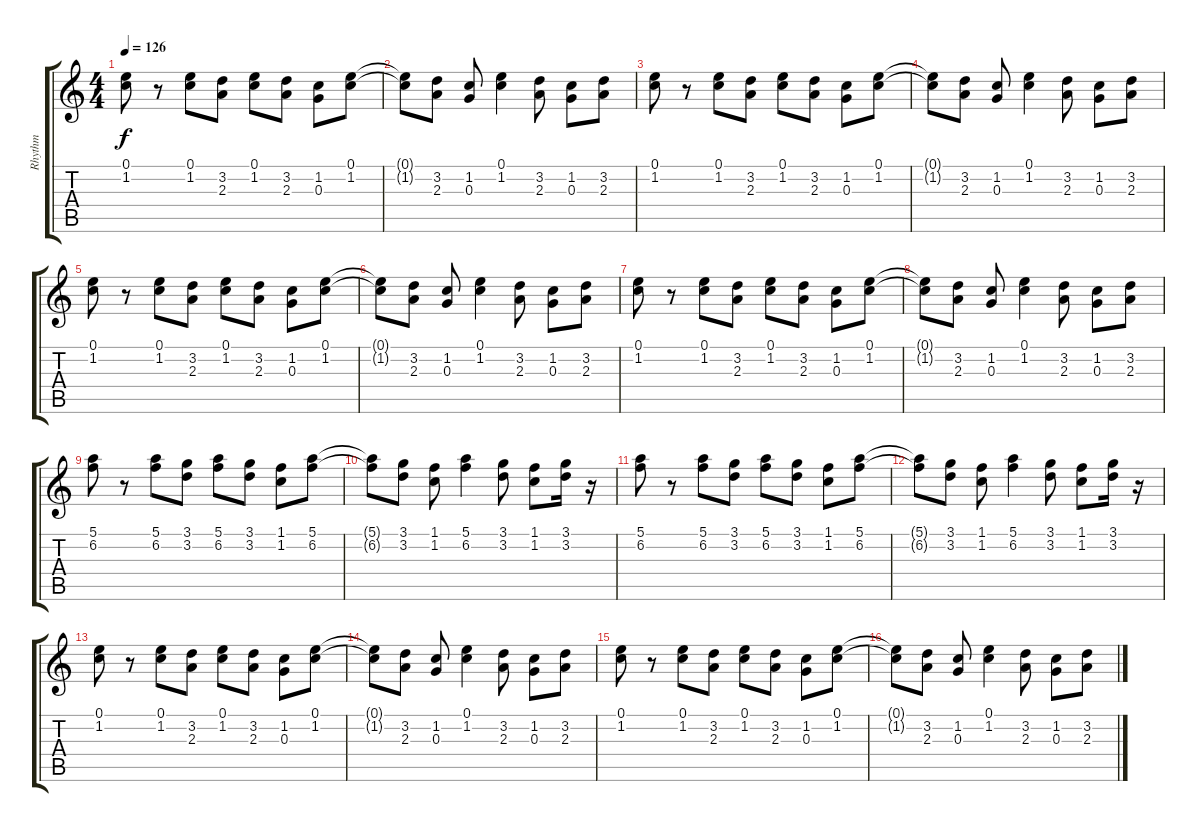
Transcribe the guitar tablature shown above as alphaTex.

\track ("Rhythm" "Rhythm") {instrument electricguitarclean}
\staff {score tabs}
\tuning (E4 B3 G3 D3 A2 E2) {hide}
\ts (4 4)
\tempo 126
\clef g2
\ks c
(0.1 1.2).8{dy f} r.8 (0.1 1.2).8 (3.2 2.3).8 (0.1 1.2).8 (3.2 2.3).8 (1.2 0.3).8 (0.1 1.2).8 |
(0.1{t} 1.2{t}).8 (3.2 2.3).8 (1.2 0.3).8 (0.1 1.2).4 (3.2 2.3).8 (1.2 0.3).8 (3.2 2.3).8 |
(0.1 1.2).8 r.8 (0.1 1.2).8 (3.2 2.3).8 (0.1 1.2).8 (3.2 2.3).8 (1.2 0.3).8 (0.1 1.2).8 |
(0.1{t} 1.2{t}).8 (3.2 2.3).8 (1.2 0.3).8 (0.1 1.2).4 (3.2 2.3).8 (1.2 0.3).8 (3.2 2.3).8 |
(0.1 1.2).8 r.8 (0.1 1.2).8 (3.2 2.3).8 (0.1 1.2).8 (3.2 2.3).8 (1.2 0.3).8 (0.1 1.2).8 |
(0.1{t} 1.2{t}).8 (3.2 2.3).8 (1.2 0.3).8 (0.1 1.2).4 (3.2 2.3).8 (1.2 0.3).8 (3.2 2.3).8 |
(0.1 1.2).8 r.8 (0.1 1.2).8 (3.2 2.3).8 (0.1 1.2).8 (3.2 2.3).8 (1.2 0.3).8 (0.1 1.2).8 |
(0.1{t} 1.2{t}).8 (3.2 2.3).8 (1.2 0.3).8 (0.1 1.2).4 (3.2 2.3).8 (1.2 0.3).8 (3.2 2.3).8 |
(5.1 6.2).8 r.8 (5.1 6.2).8 (3.1 3.2).8 (5.1 6.2).8 (3.1 3.2).8 (1.1 1.2).8 (5.1 6.2).8 |
(5.1{t} 6.2{t}).8 (3.1 3.2).8 (1.1 1.2).8 (5.1 6.2).4 (3.1 3.2).8 (1.1 1.2).8 (3.1 3.2).16 r.16 |
(5.1 6.2).8 r.8 (5.1 6.2).8 (3.1 3.2).8 (5.1 6.2).8 (3.1 3.2).8 (1.1 1.2).8 (5.1 6.2).8 |
(5.1{t} 6.2{t}).8 (3.1 3.2).8 (1.1 1.2).8 (5.1 6.2).4 (3.1 3.2).8 (1.1 1.2).8 (3.1 3.2).16 r.16 |
(0.1 1.2).8 r.8 (0.1 1.2).8 (3.2 2.3).8 (0.1 1.2).8 (3.2 2.3).8 (1.2 0.3).8 (0.1 1.2).8 |
(0.1{t} 1.2{t}).8 (3.2 2.3).8 (1.2 0.3).8 (0.1 1.2).4 (3.2 2.3).8 (1.2 0.3).8 (3.2 2.3).8 |
(0.1 1.2).8 r.8 (0.1 1.2).8 (3.2 2.3).8 (0.1 1.2).8 (3.2 2.3).8 (1.2 0.3).8 (0.1 1.2).8 |
(0.1{t} 1.2{t}).8 (3.2 2.3).8 (1.2 0.3).8 (0.1 1.2).4 (3.2 2.3).8 (1.2 0.3).8 (3.2 2.3).8
